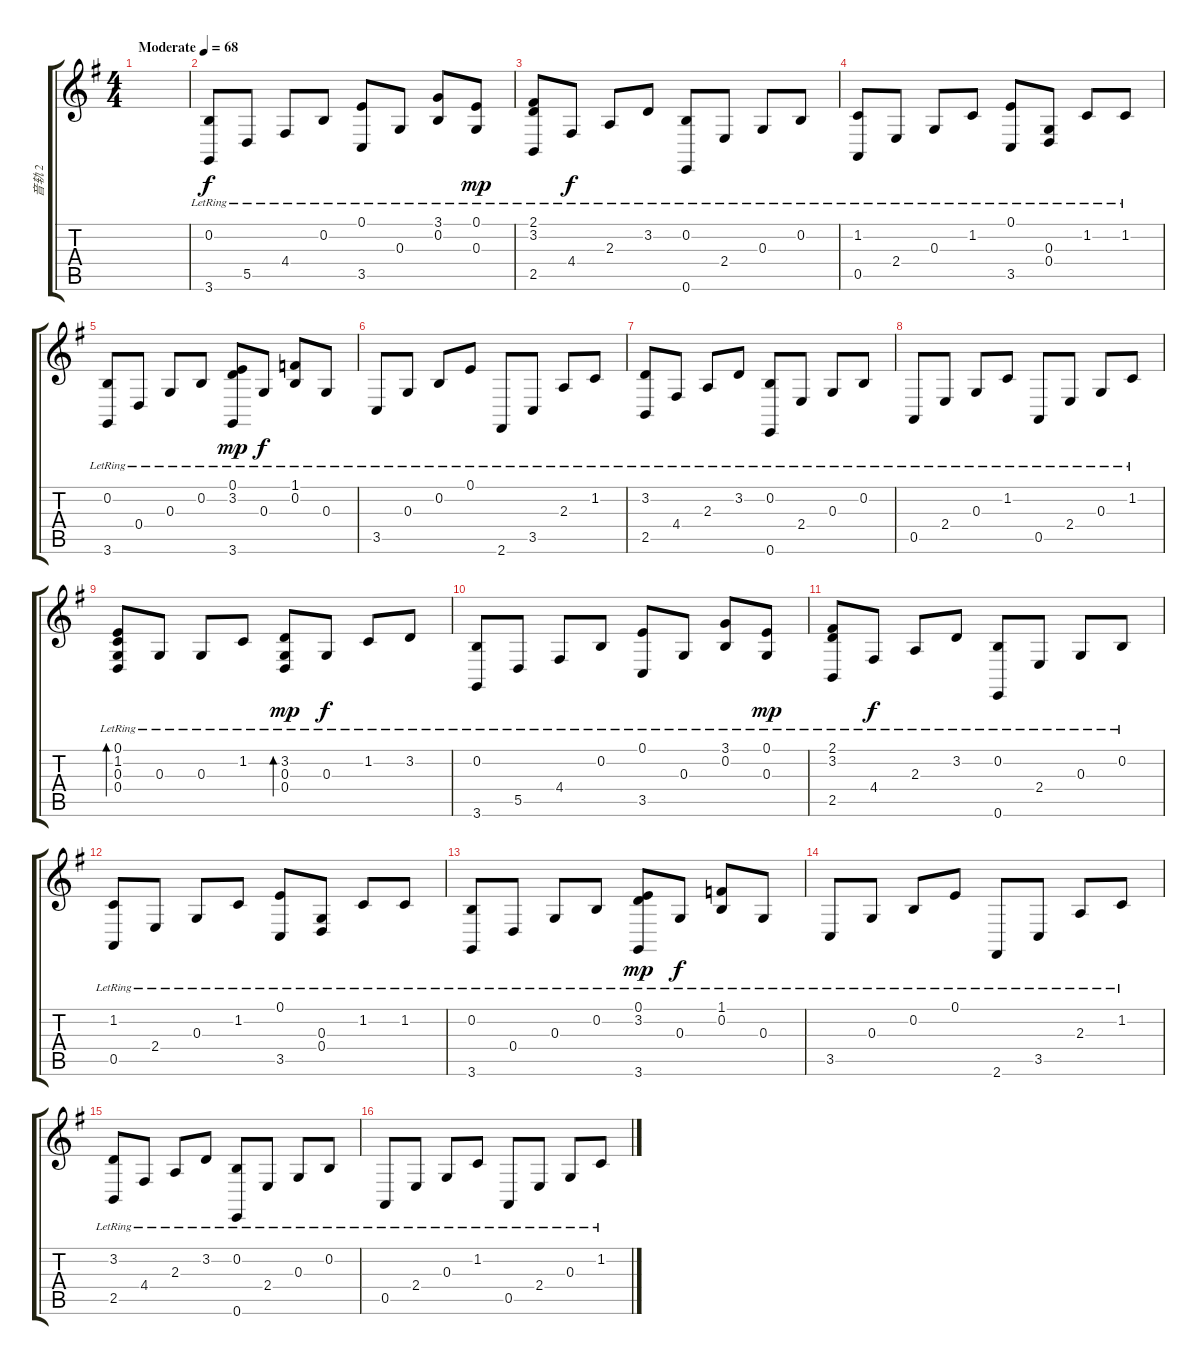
\track ("音轨 2" "音轨 2") {instrument electricpiano2}
\staff {score tabs}
\tuning (E4 B3 G3 D3 A2 E2) {hide}
\ts (4 4)
\tempo (68 "Moderate")
\clef g2
\ks g
|
(0.2{lr} 3.6{lr}).8 5.5{lr}.8 4.4{lr}.8 0.2{lr}.8 (0.1{lr} 3.5{lr}).8 0.3{lr}.8 (3.1{lr} 0.2{lr}).8 (0.1{lr} 0.3{lr}).8{dy mp} |
(2.1{lr} 3.2{lr} 2.5{lr}).8 4.4{lr}.8{dy f} 2.3{lr}.8 3.2{lr}.8 (0.2{lr} 0.6{lr}).8 2.4{lr}.8 0.3{lr}.8 0.2{lr}.8 |
(1.2{lr} 0.5{lr}).8 2.4{lr}.8 0.3{lr}.8 1.2{lr}.8 (0.1{lr} 3.5{lr}).8 (0.3{lr} 0.4{lr}).8 1.2{lr}.8 1.2{lr}.8 |
(0.2{lr} 3.6{lr}).8 0.4{lr}.8 0.3{lr}.8 0.2{lr}.8 (0.1{lr} 3.2{lr} 3.6{lr}).8{dy mp} 0.3{lr}.8{dy f} (1.1{lr} 0.2{lr}).8 0.3{lr}.8 |
3.5{lr}.8 0.3{lr}.8 0.2{lr}.8 0.1{lr}.8 2.6{lr}.8 3.5{lr}.8 2.3{lr}.8 1.2{lr}.8 |
(3.2{lr} 2.5{lr}).8 4.4{lr}.8 2.3{lr}.8 3.2{lr}.8 (0.2{lr} 0.6{lr}).8 2.4{lr}.8 0.3{lr}.8 0.2{lr}.8 |
0.5{lr}.8 2.4{lr}.8 0.3{lr}.8 1.2{lr}.8 0.5{lr}.8 2.4{lr}.8 0.3{lr}.8 1.2{lr}.8 |
(0.1{lr} 1.2{lr} 0.3{lr} 0.4{lr}).8{bd 480} 0.3{lr}.8 0.3{lr}.8 1.2{lr}.8 (3.2{lr} 0.3{lr} 0.4{lr}).8{bd 480 dy mp} 0.3{lr}.8{dy f} 1.2{lr}.8 3.2{lr}.8 |
(0.2{lr} 3.6{lr}).8 5.5{lr}.8 4.4{lr}.8 0.2{lr}.8 (0.1{lr} 3.5{lr}).8 0.3{lr}.8 (3.1{lr} 0.2{lr}).8 (0.1{lr} 0.3{lr}).8{dy mp} |
(2.1{lr} 3.2{lr} 2.5{lr}).8 4.4{lr}.8{dy f} 2.3{lr}.8 3.2{lr}.8 (0.2{lr} 0.6{lr}).8 2.4{lr}.8 0.3{lr}.8 0.2{lr}.8 |
(1.2{lr} 0.5{lr}).8 2.4{lr}.8 0.3{lr}.8 1.2{lr}.8 (0.1{lr} 3.5{lr}).8 (0.3{lr} 0.4{lr}).8 1.2{lr}.8 1.2{lr}.8 |
(0.2{lr} 3.6{lr}).8 0.4{lr}.8 0.3{lr}.8 0.2{lr}.8 (0.1{lr} 3.2{lr} 3.6{lr}).8{dy mp} 0.3{lr}.8{dy f} (1.1{lr} 0.2{lr}).8 0.3{lr}.8 |
3.5{lr}.8 0.3{lr}.8 0.2{lr}.8 0.1{lr}.8 2.6{lr}.8 3.5{lr}.8 2.3{lr}.8 1.2{lr}.8 |
(3.2{lr} 2.5{lr}).8 4.4{lr}.8 2.3{lr}.8 3.2{lr}.8 (0.2{lr} 0.6{lr}).8 2.4{lr}.8 0.3{lr}.8 0.2{lr}.8 |
0.5{lr}.8 2.4{lr}.8 0.3{lr}.8 1.2{lr}.8 0.5{lr}.8 2.4{lr}.8 0.3{lr}.8 1.2{lr}.8
